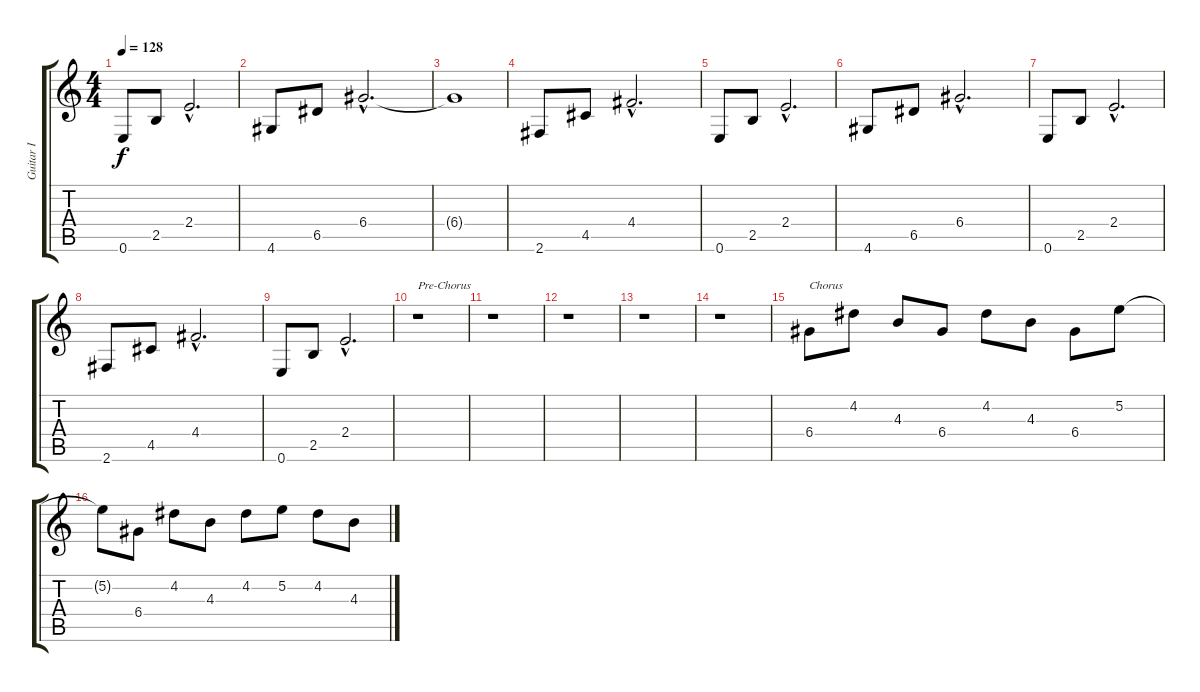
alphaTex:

\track ("Guitar I" "Guitar I") {instrument electricguitarjazz}
\staff {score tabs}
\tuning (E4 B3 G3 D3 A2 E2) {hide}
\ts (4 4)
\tempo 128
\clef g2
\ks c
0.6.8{dy f} 2.5.8 2.4{hac}.2{d} |
4.6.8 6.5.8 6.4{hac}.2{d} |
6.4{t}.1 |
2.6.8 4.5.8 4.4{hac}.2{d} |
0.6.8 2.5.8 2.4{hac}.2{d} |
4.6.8 6.5.8 6.4{hac}.2{d} |
0.6.8 2.5.8 2.4{hac}.2{d} |
2.6.8 4.5.8 4.4{hac}.2{d} |
0.6.8 2.5.8 2.4{hac}.2{d} |
r.1{txt "Pre-Chorus"} |
r.1 |
r.1 |
r.1 |
r.1 |
6.4.8{txt "Chorus"} 4.2.8 4.3.8 6.4.8 4.2.8 4.3.8 6.4.8 5.2.8 |
5.2{t}.8 6.4.8 4.2.8 4.3.8 4.2.8 5.2.8 4.2.8 4.3.8
